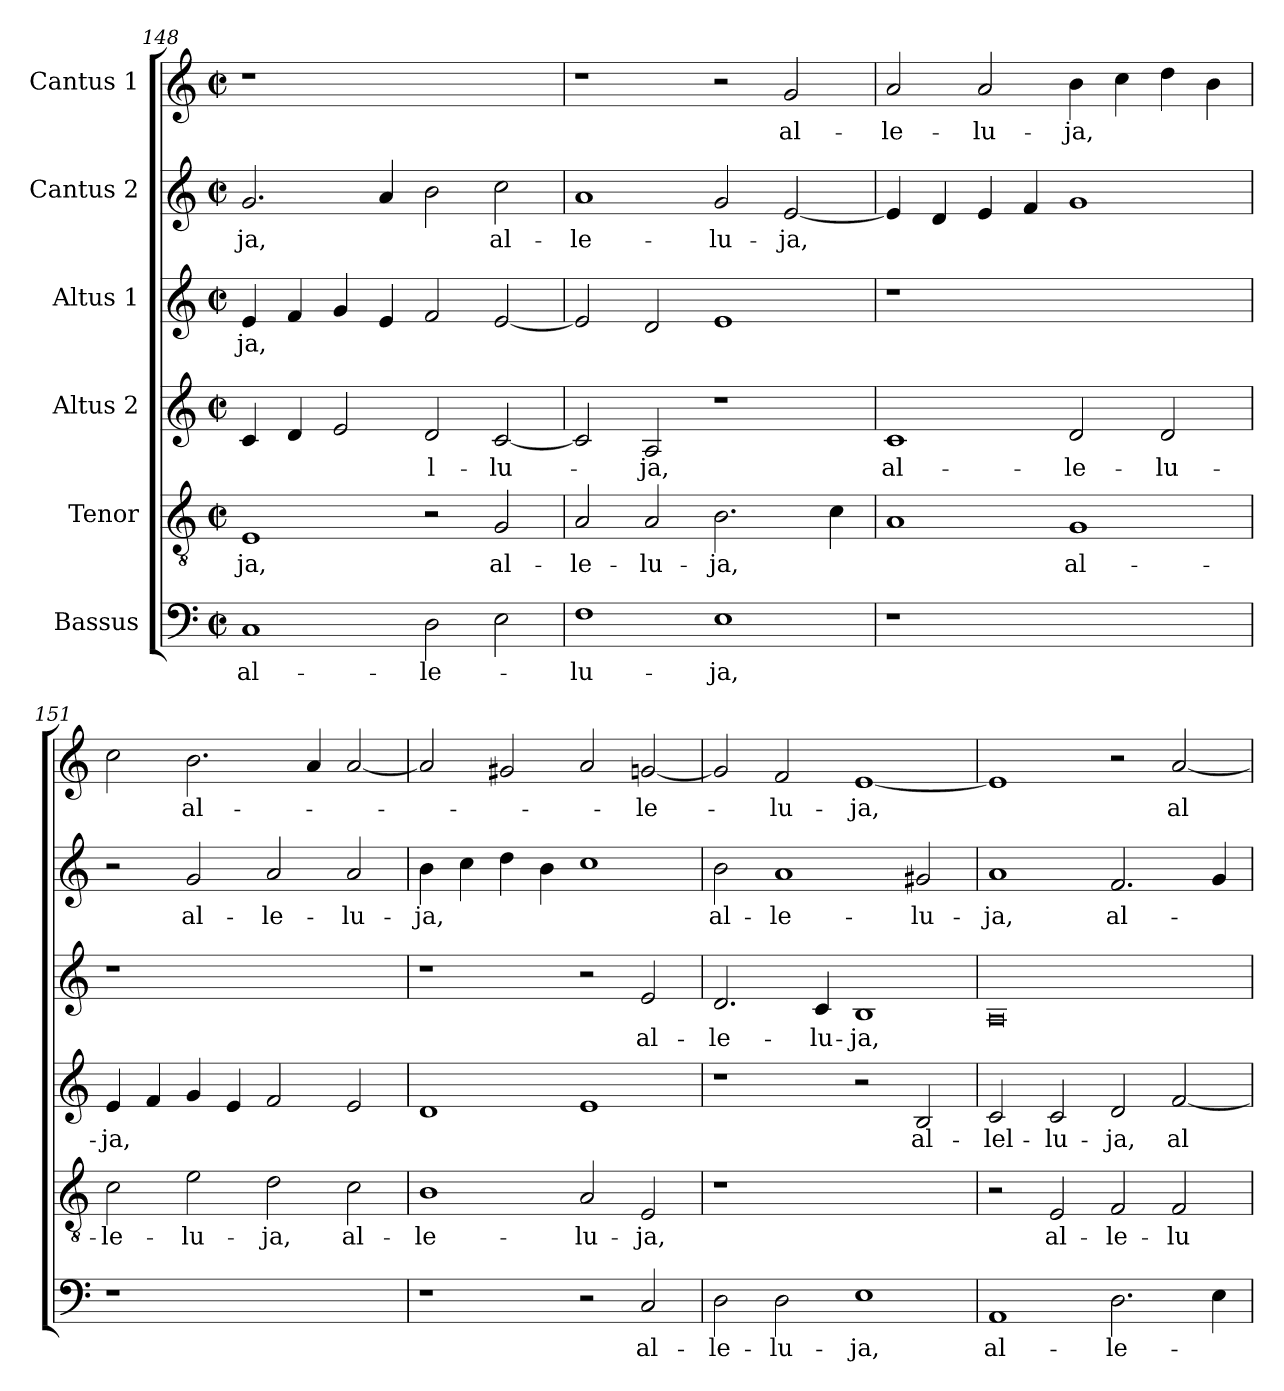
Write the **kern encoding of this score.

**kern	**text	**kern	**text	**kern	**text	**kern	**text	**kern	**text	**kern	**text
*part6	*part6	*part5	*part5	*part4	*part4	*part3	*part3	*part2	*part2	*part1	*part1
*staff6	*staff6	*staff5	*staff5	*staff4	*staff4	*staff3	*staff3	*staff2	*staff2	*staff1	*staff1
*I"Bassus	*	*I"Tenor	*	*I"Altus 2	*	*I"Altus 1	*	*I"Cantus 2	*	*I"Cantus 1	*
*clefF4	*	*clefGv2	*	*clefG2	*	*clefG2	*	*clefG2	*	*clefG2	*
*k[]	*	*k[]	*	*k[]	*	*k[]	*	*k[]	*	*k[]	*
*a:	*	*a:	*	*a:	*	*a:	*	*a:	*	*a:	*
*M2/2	*	*M2/2	*	*M2/2	*	*M2/2	*	*M2/2	*	*M2/2	*
*met(c|)	*	*met(c|)	*	*met(c|)	*	*met(c|)	*	*met(c|)	*	*met(c|)	*
=148	=148	=148	=148	=148	=148	=148	=148	=148	=148	=148	=148
1C	al-	1E	-ja,	4c/	.	4e/	-ja,	2.g/	-ja,	1r	.
.	.	.	.	4d/	.	4f/	.	.	.	.	.
.	.	.	.	2e/	.	4g/	.	.	.	.	.
.	.	.	.	.	.	4e/	.	4a/	.	.	.
2D\	-le-	2r	.	2d/	-l-	2f/	.	2b\	.	1ryy	.
2E\	.	2G/	al-	[2c/	-lu-	[2e/	.	2cc\	al-	.	.
=149	=149	=149	=149	=149	=149	=149	=149	=149	=149	=149	=149
1F	-lu-	2A/	-le-	2c/]	.	2e/]	.	1a	-le-	1r	.
.	.	2A/	-lu-	2A/	-ja,	2d/	.	.	.	.	.
1E	-ja,	2.B\	-ja,	1r	.	1e	.	2g/	-lu-	2r	.
.	.	.	.	.	.	.	.	[2e/	-ja,	2g/	al-
.	.	4c\	.	.	.	.	.	.	.	.	.
=150	=150	=150	=150	=150	=150	=150	=150	=150	=150	=150	=150
1r	.	1A	.	1c	al-	1r	.	4e/]	.	2a/	-le-
.	.	.	.	.	.	.	.	4d/	.	.	.
.	.	.	.	.	.	.	.	4e/	.	2a/	-lu-
.	.	.	.	.	.	.	.	4f/	.	.	.
1ryy	.	1G	al-	2d/	-le-	1ryy	.	1g	.	4b\	-ja,
.	.	.	.	.	.	.	.	.	.	4cc\	.
.	.	.	.	2d/	-lu-	.	.	.	.	4dd\	.
.	.	.	.	.	.	.	.	.	.	4b\	.
=151	=151	=151	=151	=151	=151	=151	=151	=151	=151	=151	=151
1r	.	2c\	-le-	4e/	-ja,	1r	.	2r	.	2cc\	.
.	.	.	.	4f/	.	.	.	.	.	.	.
.	.	2e\	-lu-	4g/	.	.	.	2g/	al-	2.b\	al-
.	.	.	.	4e/	.	.	.	.	.	.	.
1ryy	.	2d\	-ja,	2f/	.	1ryy	.	2a/	-le-	.	.
.	.	.	.	.	.	.	.	.	.	4a/	.
.	.	2c\	al-	2e/	.	.	.	2a/	-lu-	[2a/	.
=152	=152	=152	=152	=152	=152	=152	=152	=152	=152	=152	=152
1r	.	1B	-le-	1d	.	1r	.	4b\	-ja,	2a/]	.
.	.	.	.	.	.	.	.	4cc\	.	.	.
.	.	.	.	.	.	.	.	4dd\	.	2g#X/	.
.	.	.	.	.	.	.	.	4b\	.	.	.
2r	.	2A/	-lu-	1e	.	2r	.	1cc	.	2a/	.
2C/	al-	2E/	-ja,	.	.	2e/	al-	.	.	[2gn/	-le-
!!LO:LB:g=z
=153	=153	=153	=153	=153	=153	=153	=153	=153	=153	=153	=153
2D\	-le-	1r	.	1r	.	2.d/	-le-	2b\	al-	2g/]	.
2D\	-lu-	.	.	.	.	.	.	1a	-le-	2f/	-lu-
.	.	.	.	.	.	4c/	-lu-	.	.	.	.
1E	-ja,	1ryy	.	2r	.	1B	-ja,	.	.	[1e	-ja,
.	.	.	.	2B/	al-	.	.	2g#X/	-lu-	.	.
=154	=154	=154	=154	=154	=154	=154	=154	=154	=154	=154	=154
1AA	al-	2r	.	2c/	-lel-	0A	.	1a	-ja,	1e]	.
.	.	2E/	al-	2c/	-lu-	.	.	.	.	.	.
2.D\	-le-	2F/	-le-	2d/	-ja,	.	.	2.f/	al-	2r	.
.	.	2F/	-lu-	[2f/	al-	.	.	.	.	[2a/	al-
4E\	.	.	.	.	.	.	.	4g/	.	.	.
=	=	=	=	=	=	=	=	=	=	=	=
*-	*-	*-	*-	*-	*-	*-	*-	*-	*-	*-	*-
